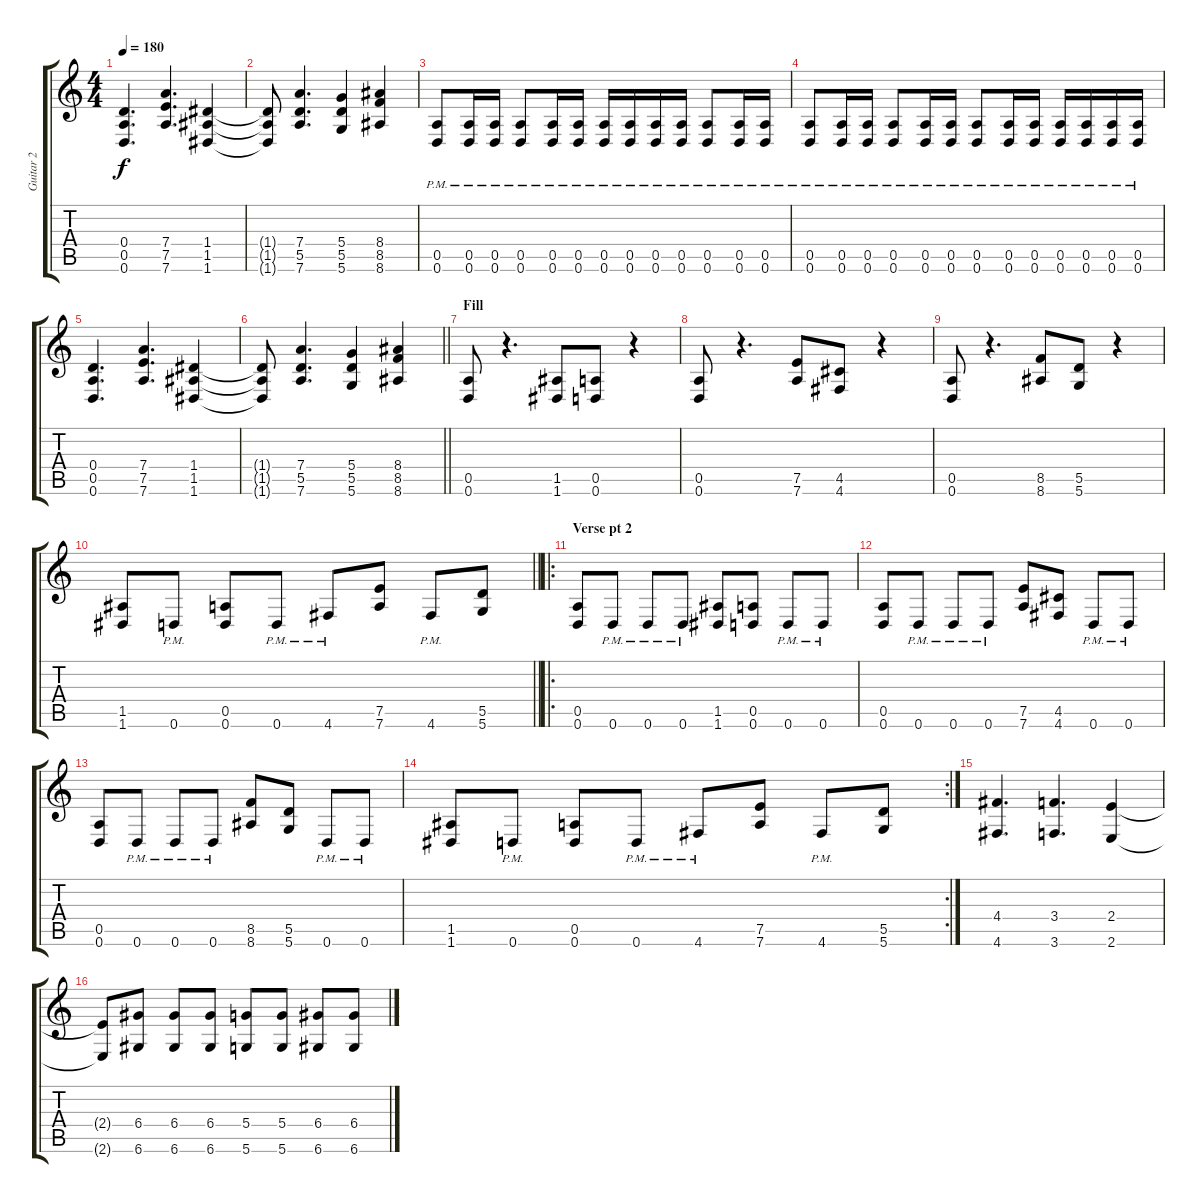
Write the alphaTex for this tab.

\track ("Guitar 2" "Guitar 2") {instrument overdrivenguitar}
\staff {score tabs}
\tuning (E4 B3 G3 D3 A2 D2) {hide}
\ts (4 4)
\tempo 180
\clef g2
\ks c
(0.4 0.5 0.6).4{d dy f} (7.4 7.5 7.6).4{d} (1.4 1.5 1.6).4 |
(1.4{t} 1.5{t} 1.6{t}).8 (7.4 5.5 7.6).4{d} (5.4 5.5 5.6).4 (8.4 8.5 8.6).4 |
(0.5{pm} 0.6{pm}).8 (0.5{pm} 0.6{pm}).16 (0.5{pm} 0.6{pm}).16 (0.5{pm} 0.6{pm}).8 (0.5{pm} 0.6{pm}).16 (0.5{pm} 0.6{pm}).16 (0.5{pm} 0.6{pm}).16 (0.5{pm} 0.6{pm}).16 (0.5{pm} 0.6{pm}).16 (0.5{pm} 0.6{pm}).16 (0.5{pm} 0.6{pm}).8 (0.5{pm} 0.6{pm}).16 (0.5{pm} 0.6{pm}).16 |
(0.5{pm} 0.6{pm}).8 (0.5{pm} 0.6{pm}).16 (0.5{pm} 0.6{pm}).16 (0.5{pm} 0.6{pm}).8 (0.5{pm} 0.6{pm}).16 (0.5{pm} 0.6{pm}).16 (0.5{pm} 0.6{pm}).8 (0.5{pm} 0.6{pm}).16 (0.5{pm} 0.6{pm}).16 (0.5{pm} 0.6{pm}).16 (0.5{pm} 0.6{pm}).16 (0.5{pm} 0.6{pm}).16 (0.5{pm} 0.6{pm}).16 |
(0.4 0.5 0.6).4{d} (7.4 7.5 7.6).4{d} (1.4 1.5 1.6).4 |
\barLineRight lightlight
(1.4{t} 1.5{t} 1.6{t}).8 (7.4 5.5 7.6).4{d} (5.4 5.5 5.6).4 (8.4 8.5 8.6).4 |
\section ("" "Fill")
(0.5 0.6).8 r.4{d} (1.5 1.6).8 (0.5 0.6).8 r.4 |
(0.5 0.6).8 r.4{d} (7.5 7.6).8 (4.5 4.6).8 r.4 |
(0.5 0.6).8 r.4{d} (8.5 8.6).8 (5.5 5.6).8 r.4 |
\barLineRight lightlight
(1.5 1.6).8 0.6{pm}.8 (0.5 0.6).8 0.6{pm}.8 4.6{pm}.8 (7.5 7.6).8 4.6{pm}.8 (5.5 5.6).8 |
\ro
\section ("" "Verse pt 2")
(0.5 0.6).8 0.6{pm}.8 0.6{pm}.8 0.6{pm}.8 (1.5 1.6).8 (0.5 0.6).8 0.6{pm}.8 0.6{pm}.8 |
(0.5 0.6).8 0.6{pm}.8 0.6{pm}.8 0.6{pm}.8 (7.5 7.6).8 (4.5 4.6).8 0.6{pm}.8 0.6{pm}.8 |
(0.5 0.6).8 0.6{pm}.8 0.6{pm}.8 0.6{pm}.8 (8.5 8.6).8 (5.5 5.6).8 0.6{pm}.8 0.6{pm}.8 |
\rc 2
(1.5 1.6).8 0.6{pm}.8 (0.5 0.6).8 0.6{pm}.8 4.6{pm}.8 (7.5 7.6).8 4.6{pm}.8 (5.5 5.6).8 |
(4.4 4.6).4{d} (3.4 3.6).4{d} (2.4 2.6).4 |
(2.4{t} 2.6{t}).8 (6.4 6.6).8 (6.4 6.6).8 (6.4 6.6).8 (5.4 5.6).8 (5.4 5.6).8 (6.4 6.6).8 (6.4 6.6).8
